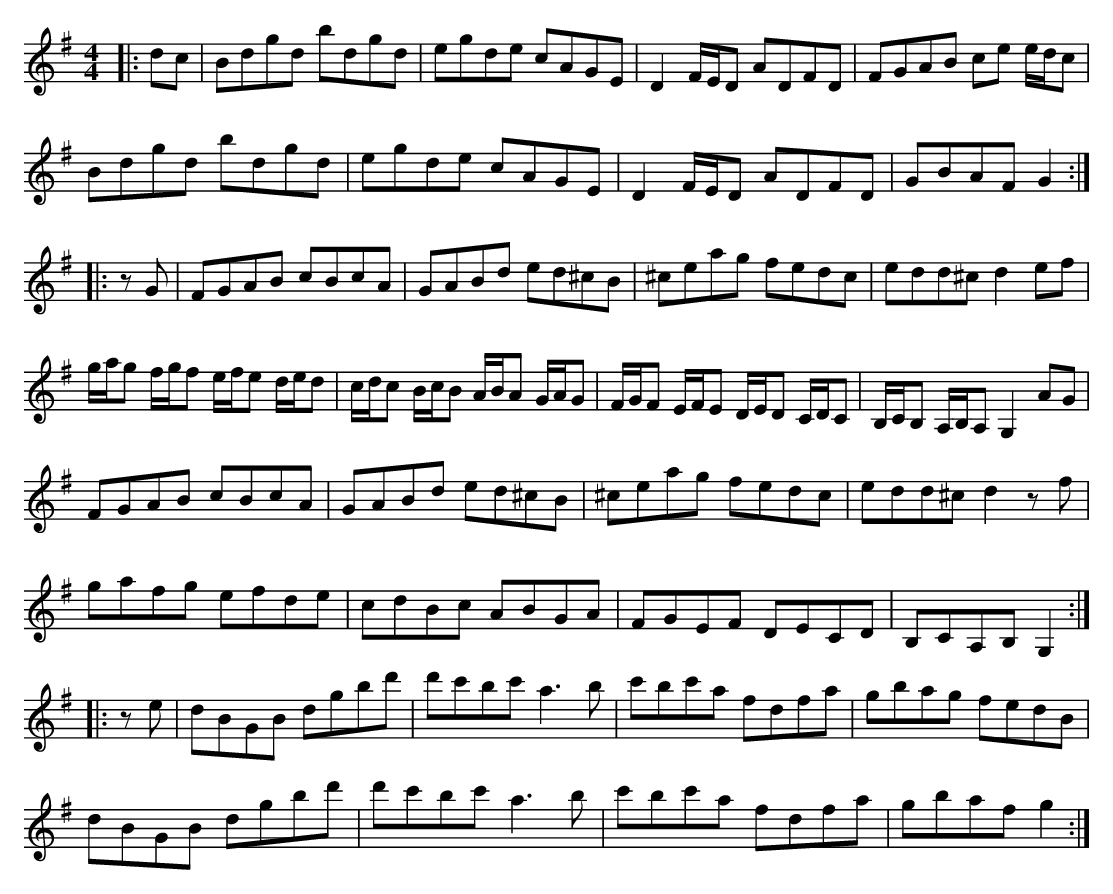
X:1
M:4/4
K:G
|:dc|Bdgd bdgd|egde cAGE|D2F/E/D ADFD|FGAB ce e/d/c|
Bdgd bdgd|egde cAGE|D2F/E/D ADFD|GBAF G2:|
|:zG|FGAB cBcA|GABd ed^cB|^ceag fedc|edd^c d2ef|
g/a/g f/g/f e/f/e d/e/d|c/d/c B/c/B A/B/A G/A/G|F/G/F E/F/E D/E/D C/D/C|B,/C/B, A,/B,/A, G,2AG|
FGAB cBcA|GABd ed^cB|^ceag fedc|edd^c d2zf|
gafg efde|cdBc ABGA|FGEF DECD|B,CA,B, G,2:|
|:ze|dBGB dgbd'|d'c'bc' a3b|c'bc'a fdfa|gbag fedB|
dBGB dgbd'|d'c'bc' a3b|c'bc'a fdfa|gbaf g2:|
